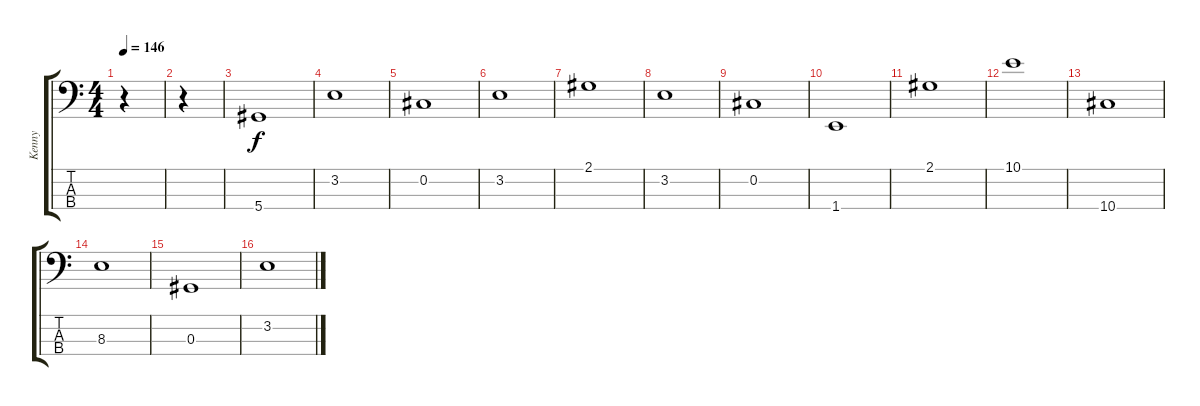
\track ("Kenny" "Kenny") {instrument electricbassfinger}
\staff {score tabs}
\tuning (Gb2 Db2 Ab1 Eb1) {hide}
\ts (4 4)
\tempo 146
\clef f4
\ks c
r.4{dy f instrument electricbassfinger} |
r.4 |
5.4.1 |
3.2.1 |
0.2.1 |
3.2.1 |
2.1.1 |
3.2.1 |
0.2.1 |
1.4.1 |
2.1.1 |
10.1.1 |
10.4.1 |
8.3.1 |
0.3.1 |
3.2.1
